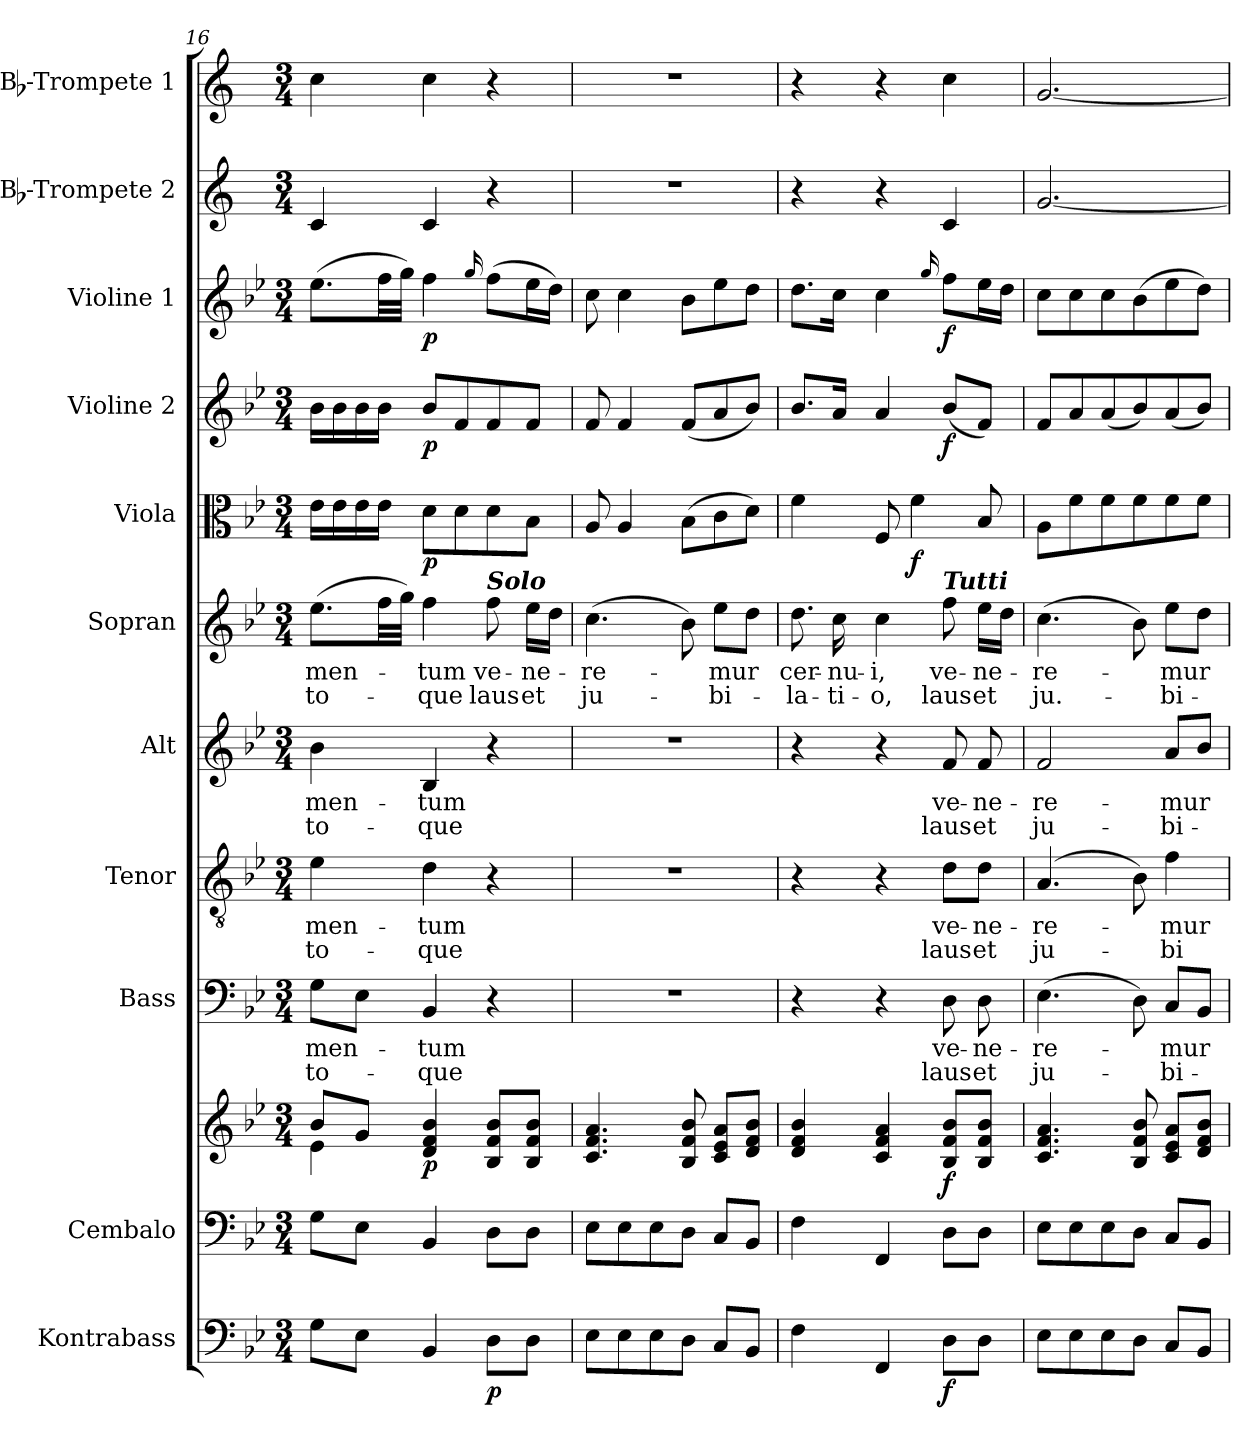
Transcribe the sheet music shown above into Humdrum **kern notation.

**kern	**dynam	**kern	**kern	**dynam	**kern	**text	**text	**kern	**text	**text	**kern	**text	**text	**kern	**text	**text	**kern	**dynam	**kern	**dynam	**kern	**dynam	**kern	**kern
*part11	*part11	*part10	*part10	*part10	*part9	*part9	*part9	*part8	*part8	*part8	*part7	*part7	*part7	*part6	*part6	*part6	*part5	*part5	*part4	*part4	*part3	*part3	*part2	*part1
*staff12	*staff12	*staff11	*staff10	*staff10/11	*staff9	*staff9	*staff9	*staff8	*staff8	*staff8	*staff7	*staff7	*staff7	*staff6	*staff6	*staff6	*staff5	*staff5	*staff4	*staff4	*staff3	*staff3	*staff2	*staff1
*I"Kontrabass	*	*I"Cembalo	*	*	*I"Bass	*	*	*I"Tenor	*	*	*I"Alt	*	*	*I"Sopran	*	*	*I"Viola	*	*I"Violine 2	*	*I"Violine 1	*	*I"Bb-Trompete 2	*I"Bb-Trompete 1
*I'Kb.	*	*I'Cemb.	*	*	*I'B.	*	*	*I'T.	*	*	*I'A.	*	*	*I'S.	*	*	*I'Vla.	*	*I'Vl. 2	*	*I'Vl. 1	*	*I'Bb Trp. 2	*I'Bb Trp. 1
*clefF4	*	*clefF4	*clefG2	*	*clefF4	*	*	*clefGv2	*	*	*clefG2	*	*	*clefG2	*	*	*clefC3	*	*clefG2	*	*clefG2	*	*clefG2	*clefG2
*ITrd7c12	*	*	*	*	*	*	*	*	*	*	*	*	*	*	*	*	*	*	*	*	*	*	*ITrd1c2	*ITrd1c2
*k[b-e-]	*	*k[b-e-]	*k[b-e-]	*	*k[b-e-]	*	*	*k[b-e-]	*	*	*k[b-e-]	*	*	*k[b-e-]	*	*	*k[b-e-]	*	*k[b-e-]	*	*k[b-e-]	*	*k[b-e-]	*k[b-e-]
*B-:	*	*B-:	*B-:	*	*B-:	*	*	*B-:	*	*	*B-:	*	*	*B-:	*	*	*B-:	*	*B-:	*	*B-:	*	*B-:	*B-:
*M3/4	*	*M3/4	*M3/4	*	*M3/4	*	*	*M3/4	*	*	*M3/4	*	*	*M3/4	*	*	*M3/4	*	*M3/4	*	*M3/4	*	*M3/4	*M3/4
=16	=16	=16	=16	=16	=16	=16	=16	=16	=16	=16	=16	=16	=16	=16	=16	=16	=16	=16	=16	=16	=16	=16	=16	=16
*	*	*	*^	*	*	*	*	*	*	*	*	*	*	*	*	*	*	*	*	*	*	*	*	*
!	!	!	!	!	!	!	!LO:LY:b	!LO:LY:b	!	!LO:LY:b	!LO:LY:b	!	!LO:LY:b	!LO:LY:b	!	!LO:LY:b	!LO:LY:b	!	!	!	!	!	!	!	!
8GG\L	.	8G\L	8b-/L	4e-\	.	8G\L	-men-	-to-	4e-\	-men-	-to-	4b-\	-men-	-to-	(>8.ee-\L	-men-	-to-	16e-\LL	.	16b-\LL	.	(>8.ee-\L	.	4B-/	4b-\
.	.	.	.	.	.	.	.	.	.	.	.	.	.	.	.	.	.	16e-\	.	16b-\	.	.	.	.	.
8EE-\J	.	8E-\J	8g/J	.	.	8E-\J	.	.	.	.	.	.	.	.	.	.	.	16e-\	.	16b-\	.	.	.	.	.
.	.	.	.	.	.	.	.	.	.	.	.	.	.	.	32ff\LL	.	.	16e-\JJ	.	16b-\JJ	.	32ff\LL	.	.	.
.	.	.	.	.	.	.	.	.	.	.	.	.	.	.	32gg\JJJ)	.	.	.	.	.	.	32gg\JJJ)	.	.	.
!	!	!	!	!	!LO:DY:b	!	!LO:LY:b	!LO:LY:b	!	!LO:LY:b	!LO:LY:b	!	!LO:LY:b	!LO:LY:b	!	!LO:LY:b	!LO:LY:b	!	!LO:DY:b	!	!LO:DY:b	!	!LO:DY:b	!	!
4BBB-/	.	4BB-/	4d/ 4f/ 4b-/	2ryy	p	4BB-/	-tum	-que	4d\	-tum	-que	4B-/	-tum	-que	4ff\	-tum	-que	8d\L	p	8b-/L	p	4ff\	p	4B-/	4b-\
.	.	.	.	.	.	.	.	.	.	.	.	.	.	.	.	.	.	8d\	.	8f/	.	.	.	.	.
.	.	.	.	.	.	.	.	.	.	.	.	.	.	.	.	.	.	.	.	.	.	16qqgg/	.	.	.
!	!	!	!	!	!	!	!	!	!	!	!	!	!	!	!LO:TX:a:Bi:t=Solo	!	!	!	!	!	!	!	!	!	!
!	!LO:DY:b	!	!	!	!	!	!	!	!	!	!	!	!	!	!	!LO:LY:b	!LO:LY:b	!	!	!	!	!	!	!	!
8DD\L	p	8D\L	8B-/ 8f/ 8b-/L	.	.	4r	.	.	4r	.	.	4r	.	.	8ff\	ve-	laus	8d\	.	8f/	.	(>8ff\L	.	4r	4r
!	!	!	!	!	!	!	!	!	!	!	!	!	!	!	!	!LO:LY:b	!LO:LY:b	!	!	!	!	!	!	!	!
8DD\J	.	8D\J	8B-/ 8f/ 8b-/J	.	.	.	.	.	.	.	.	.	.	.	16ee-\LL	-ne-	et	8B-\J	.	8f/J	.	16ee-\L	.	.	.
.	.	.	.	.	.	.	.	.	.	.	.	.	.	.	16dd\JJ	.	.	.	.	.	.	16dd\JJ)	.	.	.
*	*	*	*v	*v	*	*	*	*	*	*	*	*	*	*	*	*	*	*	*	*	*	*	*	*	*
!!LO:PB:g=z
=17	=17	=17	=17	=17	=17	=17	=17	=17	=17	=17	=17	=17	=17	=17	=17	=17	=17	=17	=17	=17	=17	=17	=17	=17
!	!	!	!	!	!	!	!	!	!	!	!	!	!	!	!LO:LY:b	!LO:LY:b	!	!	!	!	!	!	!	!
8EE-\L	.	8E-\L	4.c/ 4.f/ 4.a/	.	2.r	.	.	2.r	.	.	2.r	.	.	(>4.cc\	-re-	ju-	8A/	.	8f/	.	8cc\	.	2.r	2.r
8EE-\	.	8E-\	.	.	.	.	.	.	.	.	.	.	.	.	.	.	4A/	.	4f/	.	4cc\	.	.	.
8EE-\	.	8E-\	.	.	.	.	.	.	.	.	.	.	.	.	.	.	.	.	.	.	.	.	.	.
8DD\J	.	8D\J	8B-/ 8f/ 8b-/	.	.	.	.	.	.	.	.	.	.	8b-\)	.	.	(>8B-\L	.	(<8f/L	.	8b-\L	.	.	.
!	!	!	!	!	!	!	!	!	!	!	!	!	!	!	!LO:LY:b	!LO:LY:b	!	!	!	!	!	!	!	!
8CC/L	.	8C/L	8c/ 8e-/ 8a/L	.	.	.	.	.	.	.	.	.	.	8ee-\L	-mur	-bi-	8c\	.	8a/	.	8ee-\	.	.	.
8BBB-/J	.	8BB-/J	8d/ 8f/ 8b-/J	.	.	.	.	.	.	.	.	.	.	8dd\J	.	.	8d\J)	.	8b-/J)	.	8dd\J	.	.	.
=18	=18	=18	=18	=18	=18	=18	=18	=18	=18	=18	=18	=18	=18	=18	=18	=18	=18	=18	=18	=18	=18	=18	=18	=18
!	!	!	!	!	!	!	!	!	!	!	!	!	!	!	!LO:LY:b	!LO:LY:b	!	!	!	!	!	!	!	!
4FF\	.	4F\	4d/ 4f/ 4b-/	.	4r	.	.	4r	.	.	4r	.	.	8.dd\	cer-	-la-	4f\	.	8.b-/L	.	8.dd\L	.	4r	4r
!	!	!	!	!	!	!	!	!	!	!	!	!	!	!	!LO:LY:b	!LO:LY:b	!	!	!	!	!	!	!	!
.	.	.	.	.	.	.	.	.	.	.	.	.	.	16cc\	-nu-	-ti-	.	.	16a/Jk	.	16cc\Jk	.	.	.
!	!	!	!	!	!	!	!	!	!	!	!	!	!	!	!LO:LY:b	!LO:LY:b	!	!	!	!	!	!	!	!
4FFF/	.	4FF/	4c/ 4f/ 4a/	.	4r	.	.	4r	.	.	4r	.	.	4cc\	-i,	-o,	8F/	.	4a/	.	4cc\	.	4r	4r
!	!	!	!	!	!	!	!	!	!	!	!	!	!	!	!	!	!	!LO:DY:b	!	!	!	!	!	!
.	.	.	.	.	.	.	.	.	.	.	.	.	.	.	.	.	4f\	f	.	.	.	.	.	.
.	.	.	.	.	.	.	.	.	.	.	.	.	.	.	.	.	.	.	.	.	16qqgg/	.	.	.
!	!	!	!	!	!	!	!	!	!	!	!	!	!	!LO:TX:a:Bi:t=Tutti	!	!	!	!	!	!	!	!	!	!
!	!LO:DY:b	!	!	!LO:DY:b	!	!LO:LY:b	!LO:LY:b	!	!LO:LY:b	!LO:LY:b	!	!LO:LY:b	!LO:LY:b	!	!LO:LY:b	!LO:LY:b	!	!	!	!LO:DY:b	!	!LO:DY:b	!	!
8DD\L	f	8D\L	8B-/ 8f/ 8b-/L	f	8D\	ve-	laus	8d\L	ve-	laus	8f/	ve-	laus	8ff\	ve-	laus	.	.	(<8b-/L	f	8ff\L	f	4B-/	4b-\
!	!	!	!	!	!	!LO:LY:b	!LO:LY:b	!	!LO:LY:b	!LO:LY:b	!	!LO:LY:b	!LO:LY:b	!	!LO:LY:b	!LO:LY:b	!	!	!	!	!	!	!	!
8DD\J	.	8D\J	8B-/ 8f/ 8b-/J	.	8D\	-ne-	et	8d\J	-ne-	et	8f/	-ne-	et	16ee-\LL	-ne-	et	8B-/	.	8f/J)	.	16ee-\L	.	.	.
.	.	.	.	.	.	.	.	.	.	.	.	.	.	16dd\JJ	.	.	.	.	.	.	16dd\JJ	.	.	.
=19	=19	=19	=19	=19	=19	=19	=19	=19	=19	=19	=19	=19	=19	=19	=19	=19	=19	=19	=19	=19	=19	=19	=19	=19
!	!	!	!	!	!	!LO:LY:b	!LO:LY:b	!	!LO:LY:b	!LO:LY:b	!	!LO:LY:b	!LO:LY:b	!	!LO:LY:b	!LO:LY:b	!	!	!	!	!	!	!	!
8EE-\L	.	8E-\L	4.c/ 4.f/ 4.a/	.	(>4.E-\	-re-	ju-	(4.A/	-re-	ju-	2f/	-re-	ju-	(>4.cc\	-re-	ju.-	8A\L	.	8f/L	.	8cc\L	.	[2.f/	[2.f/
8EE-\	.	8E-\	.	.	.	.	.	.	.	.	.	.	.	.	.	.	8f\	.	8a/	.	8cc\	.	.	.
8EE-\	.	8E-\	.	.	.	.	.	.	.	.	.	.	.	.	.	.	8f\	.	(<8a/	.	8cc\	.	.	.
8DD\J	.	8D\J	8B-/ 8f/ 8b-/	.	8D\)	.	.	8B-\)	.	.	.	.	.	8b-\)	.	.	8f\	.	8b-/)	.	(>8b-\	.	.	.
!	!	!	!	!	!	!LO:LY:b	!LO:LY:b	!	!LO:LY:b	!LO:LY:b	!	!LO:LY:b	!LO:LY:b	!	!LO:LY:b	!LO:LY:b	!	!	!	!	!	!	!	!
8CC/L	.	8C/L	8c/ 8e-/ 8a/L	.	8C/L	-mur	-bi-	4f\	-mur	-bi-	8a/L	-mur	-bi-	8ee-\L	-mur	-bi-	8f\	.	(<8a/	.	8ee-\	.	.	.
8BBB-/J	.	8BB-/J	8d/ 8f/ 8b-/J	.	8BB-/J	.	.	.	.	.	8b-/J	.	.	8dd\J	.	.	8f\J	.	8b-/J)	.	8dd\J)	.	.	.
=	=	=	=	=	=	=	=	=	=	=	=	=	=	=	=	=	=	=	=	=	=	=	=	=
*-	*-	*-	*-	*-	*-	*-	*-	*-	*-	*-	*-	*-	*-	*-	*-	*-	*-	*-	*-	*-	*-	*-	*-	*-
